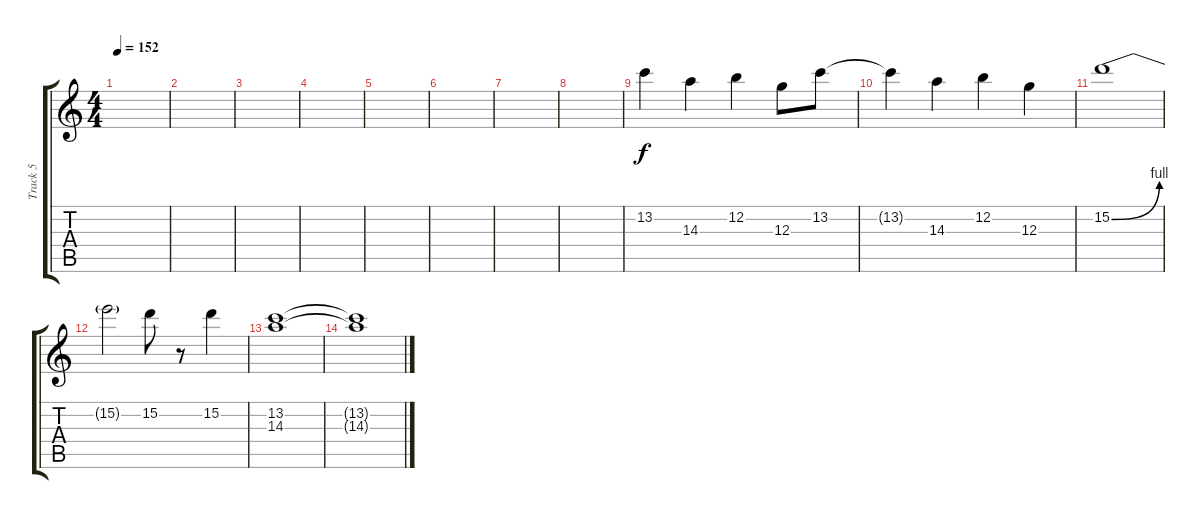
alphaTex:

\track ("Track 5" "Track 5") {instrument distortionguitar}
\staff {score tabs}
\tuning (E4 B3 G3 D3 A2 E2) {hide}
\ts (4 4)
\tempo 152
\clef g2
\ks c
|
|
|
|
|
|
|
|
13.2.4 14.3.4 12.2.4 12.3.8 13.2.8 |
13.2{t}.4 14.3.4 12.2.4 12.3.4 |
15.2{be (bend 0 0 60 4)}.1 |
15.2{t}.2 15.2.8 r.8 15.2.4 |
(13.2 14.3).1 |
(13.2{t} 14.3{t}).1
